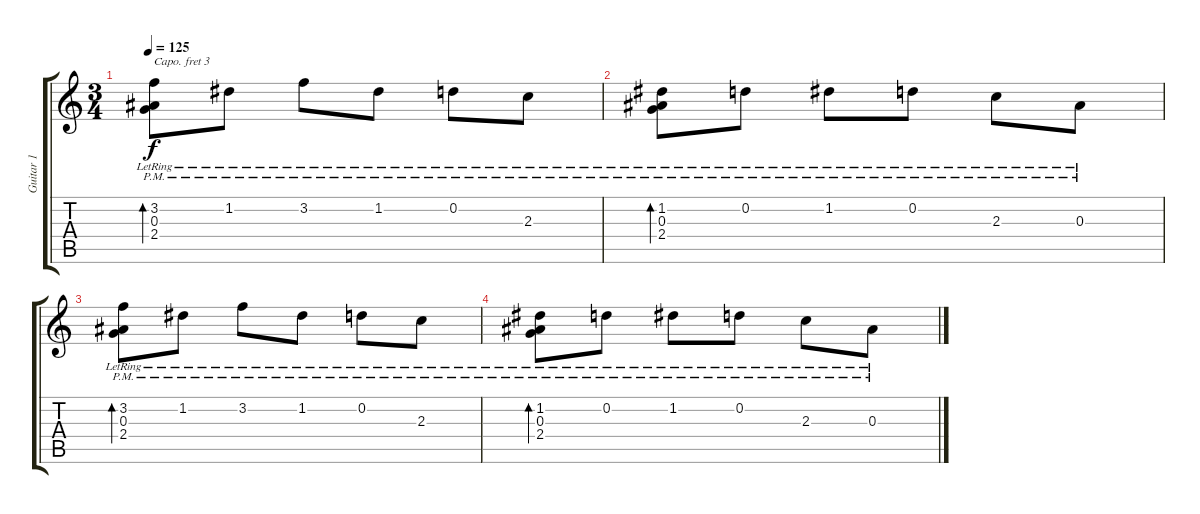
\track ("Guitar 1" "Guitar 1") {instrument electricguitarjazz}
\staff {score tabs}
\capo 3
\tuning (E4 B3 G3 D3 A2 E2) {hide}
\ts (3 4)
\tempo 125
\clef g2
\ks c
(3.2{pm lr} 0.3{pm lr} 2.4{pm lr}).8{bd 240 dy f instrument electricguitarjazz} 1.2{pm lr}.8 3.2{pm lr}.8 1.2{pm lr}.8 0.2{pm lr}.8 2.3{pm lr}.8 |
(1.2{pm lr} 0.3{pm lr} 2.4{pm lr}).8{bd 240} 0.2{pm lr}.8 1.2{pm lr}.8 0.2{pm lr}.8 2.3{pm lr}.8 0.3{pm lr}.8 |
(3.2{pm lr} 0.3{pm lr} 2.4{pm lr}).8{bd 240} 1.2{pm lr}.8 3.2{pm lr}.8 1.2{pm lr}.8 0.2{pm lr}.8 2.3{pm lr}.8 |
(1.2{pm lr} 0.3{pm lr} 2.4{pm lr}).8{bd 240} 0.2{pm lr}.8 1.2{pm lr}.8 0.2{pm lr}.8 2.3{pm lr}.8 0.3{pm lr}.8
